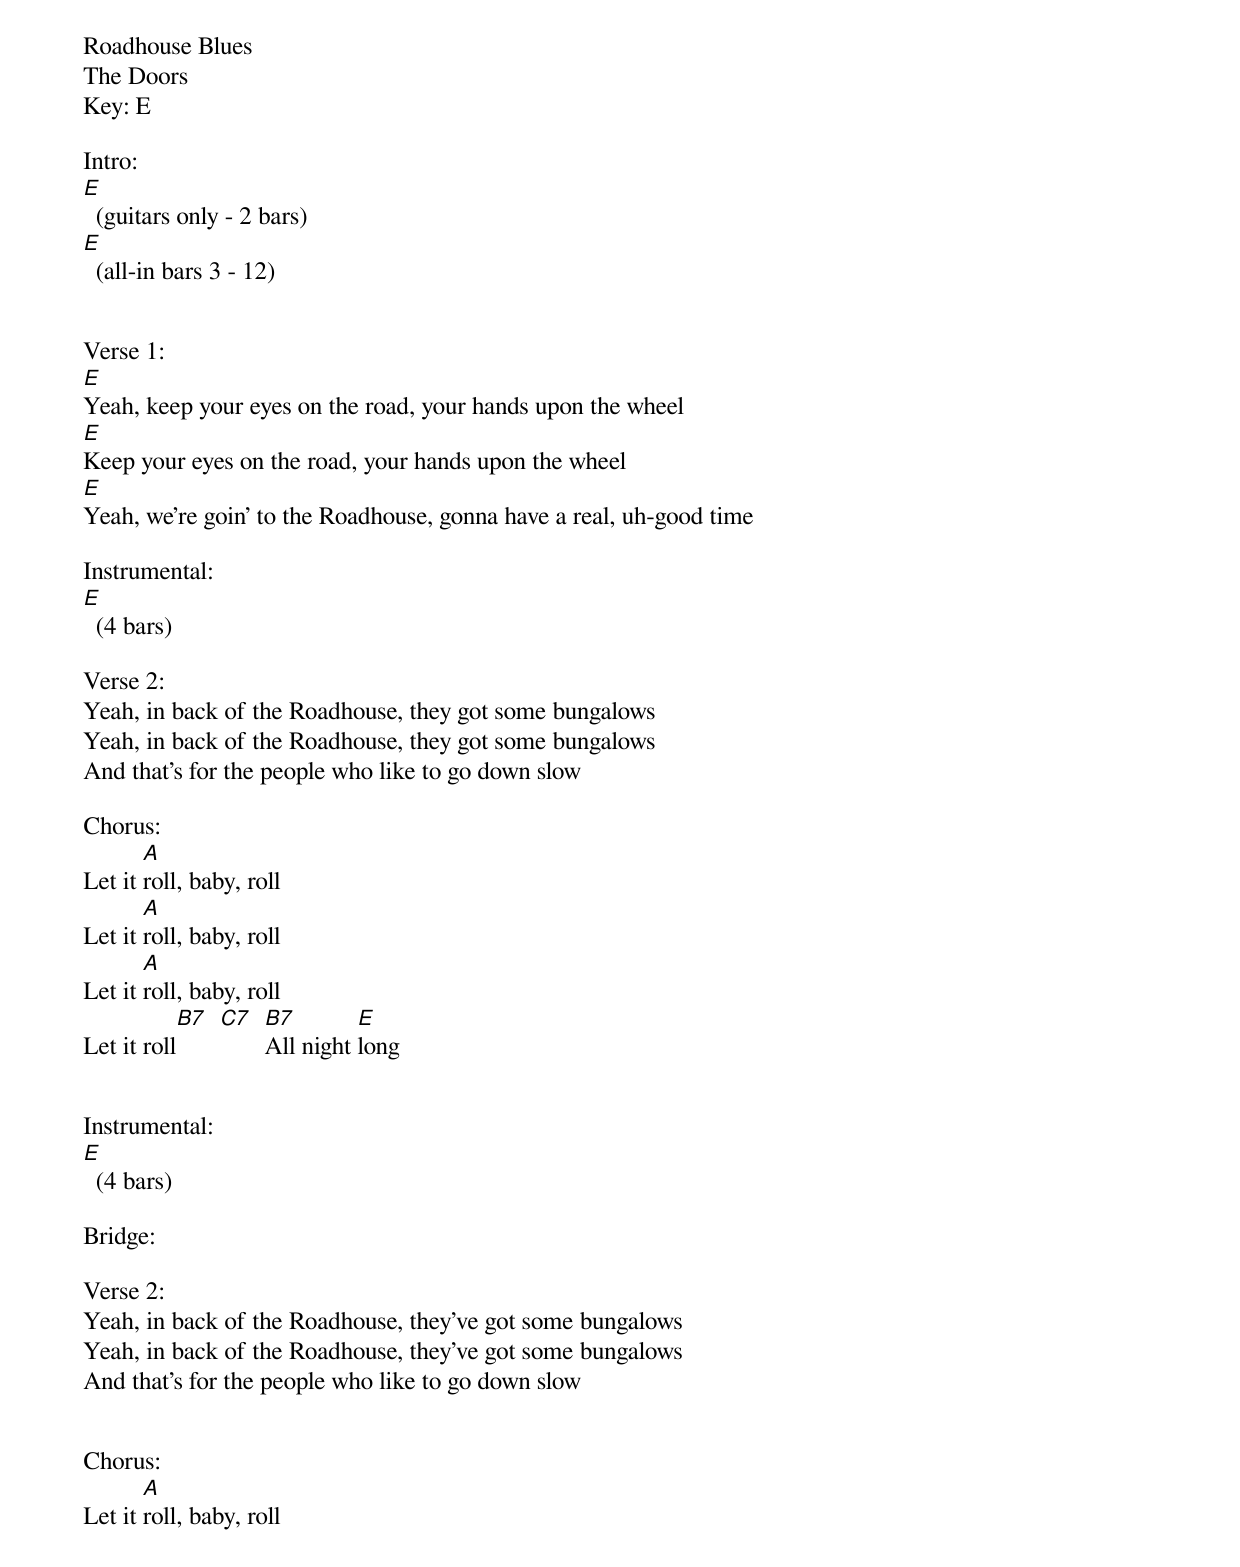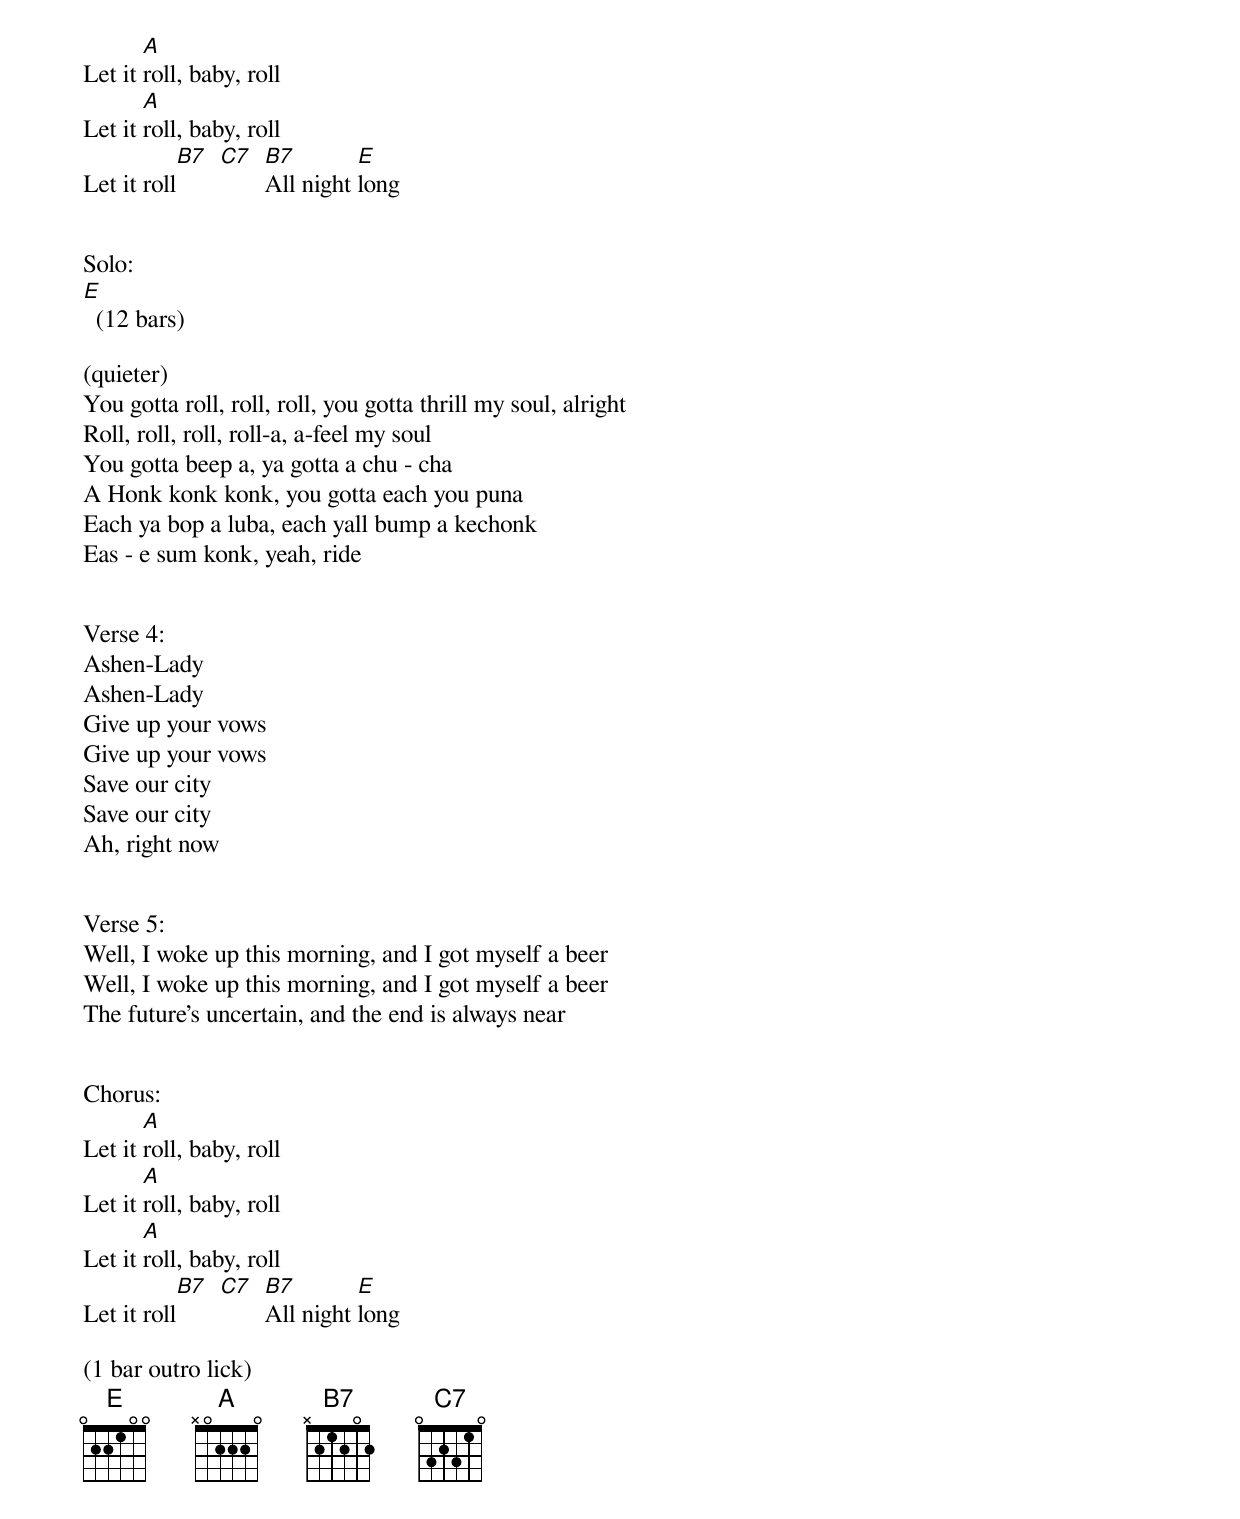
Roadhouse Blues
The Doors
Key: E

Intro:
[E]  (guitars only - 2 bars)
[E]  (all-in bars 3 - 12)


Verse 1:
[E]Yeah, keep your eyes on the road, your hands upon the wheel
[E]Keep your eyes on the road, your hands upon the wheel
[E]Yeah, we're goin' to the Roadhouse, gonna have a real, uh-good time

Instrumental:
[E]  (4 bars)

Verse 2:
Yeah, in back of the Roadhouse, they got some bungalows
Yeah, in back of the Roadhouse, they got some bungalows
And that's for the people who like to go down slow

Chorus:
Let it [A]roll, baby, roll
Let it [A]roll, baby, roll
Let it [A]roll, baby, roll
Let it roll[B7]  [C7]  [B7]All night [E]long


Instrumental:
[E]  (4 bars)

Bridge:

Verse 2:
Yeah, in back of the Roadhouse, they've got some bungalows
Yeah, in back of the Roadhouse, they've got some bungalows
And that's for the people who like to go down slow


Chorus:
Let it [A]roll, baby, roll
Let it [A]roll, baby, roll
Let it [A]roll, baby, roll
Let it roll[B7]  [C7]  [B7]All night [E]long


Solo:
[E]  (12 bars)

(quieter)
You gotta roll, roll, roll, you gotta thrill my soul, alright
Roll, roll, roll, roll-a, a-feel my soul
You gotta beep a, ya gotta a chu - cha
A Honk konk konk, you gotta each you puna
Each ya bop a luba, each yall bump a kechonk
Eas - e sum konk, yeah, ride


Verse 4:
Ashen-Lady
Ashen-Lady
Give up your vows
Give up your vows
Save our city
Save our city
Ah, right now


Verse 5:
Well, I woke up this morning, and I got myself a beer
Well, I woke up this morning, and I got myself a beer
The future's uncertain, and the end is always near


Chorus:
Let it [A]roll, baby, roll
Let it [A]roll, baby, roll
Let it [A]roll, baby, roll
Let it roll[B7]  [C7]  [B7]All night [E]long

(1 bar outro lick)
